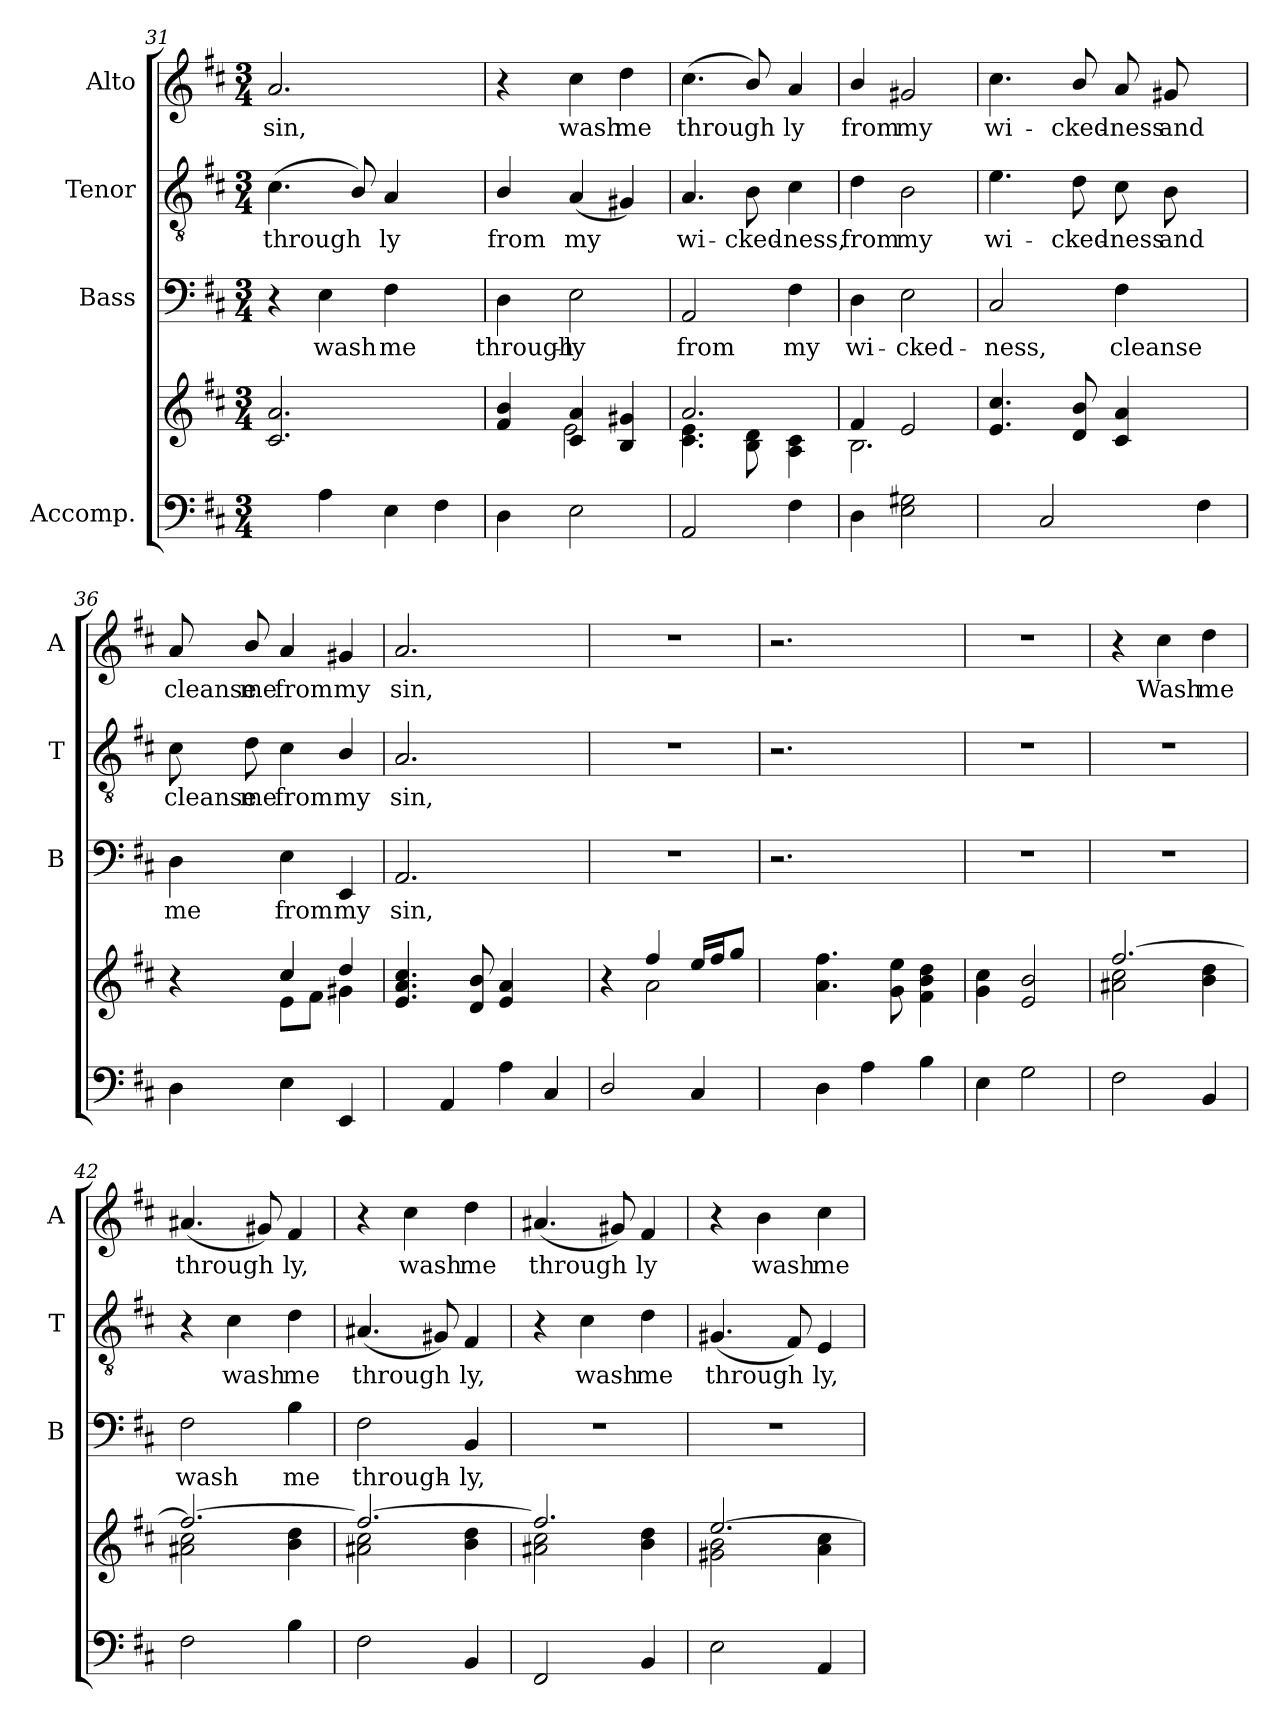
**kern	**kern	**kern	**text	**kern	**text	**kern	**text
*part4	*part4	*part3	*part3	*part2	*part2	*part1	*part1
*staff5	*staff4	*staff3	*staff3	*staff2	*staff2	*staff1	*staff1
*I"Accomp.	*	*I"Bass	*	*I"Tenor	*	*I"Alto	*
*	*	*I'B	*	*I'T	*	*I'A	*
*clefF4	*clefG2	*clefF4	*	*clefGv2	*	*clefG2	*
*k[f#c#]	*k[f#c#]	*k[f#c#]	*	*k[f#c#]	*	*k[f#c#]	*
*D:	*D:	*D:	*	*D:	*	*D:	*
*M3/4	*M3/4	*M3/4	*	*M3/4	*	*M3/4	*
=31	=31	=31	=31	=31	=31	=31	=31
*	*^	*	*	*	*	*	*
!	!	!LO:N:vis=1	!	!	!	!LO:LY:b	!	!LO:LY:b
4ryy	2.c#/ 2.a/	2.ryy	4r	.	(<4.c#\	through­	2.a/	sin,
!	!	!	!	!LO:LY:b	!	!	!	!
4A\	.	.	4E\	wash	.	.	.	.
.	.	.	.	.	8B/)	.	.	.
!	!	!	!	!LO:LY:b	!	!LO:LY:b	!	!
4E\	.	.	4F#\	me	4A/	ly	.	.
4F#\	4ryy	4ryy	4ryy	.	4ryy	.	4ryy	.
=32	=32	=32	=32	=32	=32	=32	=32	=32
!	!	!	!	!LO:LY:b	!	!LO:LY:b	!	!
4D\	4f#/ 4b/	4ryy	4D\	through-	4B/	from	4r	.
!	!	!	!	!LO:LY:b	!	!LO:LY:b	!	!LO:LY:b
2E\	4c#/ 4a/	2e\	2E\	-ly	(<4A/	my	4cc#\	wash
!	!	!	!	!	!	!	!	!LO:LY:b
.	4B/ 4g#X/	.	.	.	4G#X/)	.	4dd\	me
=33	=33	=33	=33	=33	=33	=33	=33	=33
!	!	!	!	!LO:LY:b	!	!LO:LY:b	!	!LO:LY:b
2AA/	2.a/	4.c#\ 4.e\	2AA/	from	4.A/	wi-	(<4.cc#\	through­
!	!	!	!	!	!	!LO:LY:b	!	!
.	.	8B\ 8d\	.	.	8B\	-cked-	8b/)	.
!	!	!	!	!LO:LY:b	!	!LO:LY:b	!	!LO:LY:b
4F#\	.	4A\ 4c#\	4F#\	my	4c#\	-ness,	4a/	ly
=34	=34	=34	=34	=34	=34	=34	=34	=34
!	!	!	!	!LO:LY:b	!	!LO:LY:b	!	!LO:LY:b
4D\	4f#/	2.B\	4D\	wi-	4d\	from	4b/	from
!	!	!	!	!LO:LY:b	!	!LO:LY:b	!	!LO:LY:b
2E\ 2G#X\	2e/	.	2E\	-cked-	2B\	my	2g#X/	my
=35	=35	=35	=35	=35	=35	=35	=35	=35
!	!	!LO:N:vis=1	!	!LO:LY:b	!	!LO:LY:b	!	!LO:LY:b
4ryy	4.e/ 4.cc#/	2.ryy	2C#/	-ness,	4.e\	wi-	4.cc#\	wi-
2C#/	.	.	.	.	.	.	.	.
!	!	!	!	!	!	!LO:LY:b	!	!LO:LY:b
.	8d/ 8b/	.	.	.	8d\	-cked-	8b/	-cked-
!	!	!	!	!LO:LY:b	!	!LO:LY:b	!	!LO:LY:b
.	4c#/ 4a/	.	4F#\	cleanse	8c#\	-ness	8a/	-ness
!	!	!	!	!	!	!LO:LY:b	!	!LO:LY:b
.	.	.	.	.	8B\	and	8g#X/	and
4F#\	4ryy	4ryy	4ryy	.	4ryy	.	4ryy	.
!!LO:PB:g=z
=36	=36	=36	=36	=36	=36	=36	=36	=36
!	!	!	!	!LO:LY:b	!	!LO:LY:b	!	!LO:LY:b
4D\	4r	4ryy	4D\	me	8c#\	cleanse	8a/	cleanse
!	!	!	!	!	!	!LO:LY:b	!	!LO:LY:b
.	.	.	.	.	8d\	me	8b/	me
!	!	!	!	!LO:LY:b	!	!LO:LY:b	!	!LO:LY:b
4E\	4cc#/	8e\L	4E\	from	4c#\	from	4a/	from
.	.	8f#\J	.	.	.	.	.	.
!	!	!	!	!LO:LY:b	!	!LO:LY:b	!	!LO:LY:b
4EE/	4dd/	4g#X\	4EE/	my	4B/	my	4g#X/	my
=37	=37	=37	=37	=37	=37	=37	=37	=37
!	!	!LO:N:vis=1	!	!LO:LY:b	!	!LO:LY:b	!	!LO:LY:b
4ryy	4.e/ 4.a/ 4.cc#/	2.ryy	2.AA/	sin,	2.A/	sin,	2.a/	sin,
4AA/	.	.	.	.	.	.	.	.
.	8d/ 8b/	.	.	.	.	.	.	.
4A\	4e/ 4a/	.	.	.	.	.	.	.
4C#/	4ryy	4ryy	4ryy	.	4ryy	.	4ryy	.
=38	=38	=38	=38	=38	=38	=38	=38	=38
2D/	4r	4ryy	2.r	.	2.r	.	2.r	.
.	4ff#/	2a\	.	.	.	.	.	.
4C#/	16ee/LL	.	.	.	.	.	.	.
.	16ff#/J	.	.	.	.	.	.	.
.	8gg/J	.	.	.	.	.	.	.
=39	=39	=39	=39	=39	=39	=39	=39	=39
!	!LO:N:vis=1	!	!	!	!	!	!	!
4ryy	2.ryy	4ryy	2.r	.	2.r	.	2.r	.
4D\	.	4.a\ 4.ff#\	.	.	.	.	.	.
4A\	.	.	.	.	.	.	.	.
.	.	8g\ 8ee\	.	.	.	.	.	.
4B\	4ryy	4f#\ 4b\ 4dd\	4ryy	.	4ryy	.	4ryy	.
=40	=40	=40	=40	=40	=40	=40	=40	=40
4E\	4ryy	4g\ 4cc#\	2.r	.	2.r	.	2.r	.
2G\	2e/ 2b/	2ryy	.	.	.	.	.	.
=41	=41	=41	=41	=41	=41	=41	=41	=41
2F#\	[>2.ff#/	2a#X\ 2cc#\	2.r	.	2.r	.	4r	.
!	!	!	!	!	!	!	!	!LO:LY:b
.	.	.	.	.	.	.	4cc#\	Wash
!	!	!	!	!	!	!	!	!LO:LY:b
4BB/	.	4b\ 4dd\	.	.	.	.	4dd\	me
!!LO:LB:g=z
=42	=42	=42	=42	=42	=42	=42	=42	=42
!	!	!	!	!LO:LY:b	!	!	!	!LO:LY:b
2F#\	2.ff#/_	2a#X\ 2cc#\	2F#\	wash	4r	.	(<4.a#X/	through­
!	!	!	!	!	!	!LO:LY:b	!	!
.	.	.	.	.	4c#\	wash	.	.
.	.	.	.	.	.	.	8g#X/)	.
!	!	!	!	!LO:LY:b	!	!LO:LY:b	!	!LO:LY:b
4B\	.	4b\ 4dd\	4B\	me	4d\	me	4f#/	ly,
=43	=43	=43	=43	=43	=43	=43	=43	=43
!	!	!	!	!LO:LY:b	!	!LO:LY:b	!	!
2F#\	2.ff#/_	2a#X\ 2cc#\	2F#\	through-	(<4.A#X/	through­	4r	.
!	!	!	!	!	!	!	!	!LO:LY:b
.	.	.	.	.	.	.	4cc#\	wash
.	.	.	.	.	8G#X/)	.	.	.
!	!	!	!	!LO:LY:b	!	!LO:LY:b	!	!LO:LY:b
4BB/	.	4b\ 4dd\	4BB/	-ly,	4F#/	ly,	4dd\	me
=44	=44	=44	=44	=44	=44	=44	=44	=44
!	!	!	!	!	!	!	!	!LO:LY:b
2FF#/	2.ff#/]	2a#X\ 2cc#\	2.r	.	4r	.	(<4.a#X/	through­
!	!	!	!	!	!	!LO:LY:b	!	!
.	.	.	.	.	4c#\	wash	.	.
.	.	.	.	.	.	.	8g#X/)	.
!	!	!	!	!	!	!LO:LY:b	!	!LO:LY:b
4BB/	.	4b\ 4dd\	.	.	4d\	me	4f#/	ly
=45	=45	=45	=45	=45	=45	=45	=45	=45
!	!	!	!	!	!	!LO:LY:b	!	!
2E\	[>2.ee/	2g#X\ 2b\	2.r	.	(<4.G#X/	through­	4r	.
!	!	!	!	!	!	!	!	!LO:LY:b
.	.	.	.	.	.	.	4b\	wash
.	.	.	.	.	8F#/)	.	.	.
!	!	!	!	!	!	!LO:LY:b	!	!LO:LY:b
4AA/	.	4a\ 4cc#\	.	.	4E/	ly,	4cc#\	me
*	*v	*v	*	*	*	*	*	*
=	=	=	=	=	=	=	=
*-	*-	*-	*-	*-	*-	*-	*-
